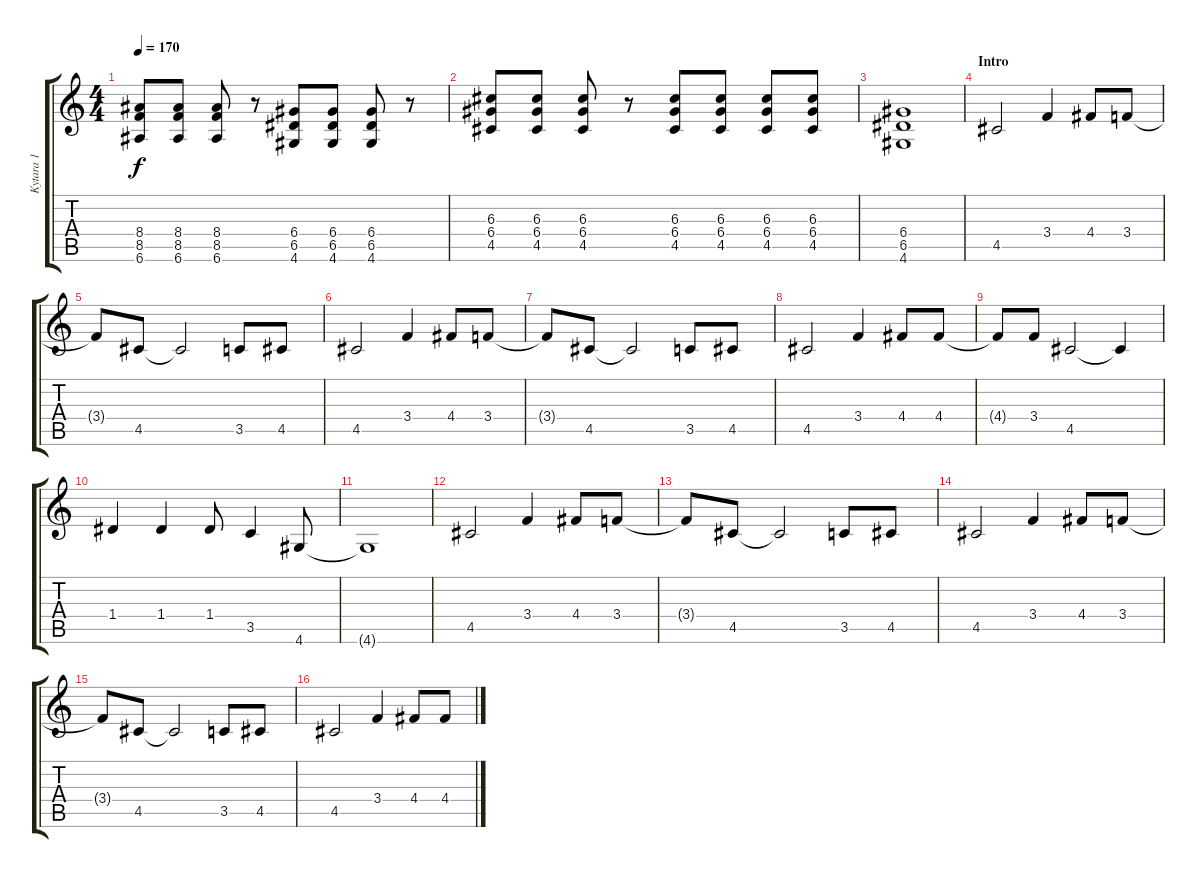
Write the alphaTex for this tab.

\track ("Kytara 1" "Kytara 1") {instrument distortionguitar}
\staff {score tabs}
\tuning (E4 B3 G3 D3 A2 E2) {hide}
\ts (4 4)
\tempo 170
\clef g2
\ks c
(8.4 8.5 6.6).8{dy f} (8.4 8.5 6.6).8 (8.4 8.5 6.6).8 r.8 (6.4 6.5 4.6).8 (6.4 6.5 4.6).8 (6.4 6.5 4.6).8 r.8 |
(6.3 6.4 4.5).8 (6.3 6.4 4.5).8 (6.3 6.4 4.5).8 r.8 (6.3 6.4 4.5).8 (6.3 6.4 4.5).8 (6.3 6.4 4.5).8 (6.3 6.4 4.5).8 |
(6.4 6.5 4.6).1 |
\section ("" "Intro")
4.5.2 3.4.4 4.4.8 3.4.8 |
3.4{t}.8 4.5.8 4.5{t}.2 3.5.8 4.5.8 |
4.5.2 3.4.4 4.4.8 3.4.8 |
3.4{t}.8 4.5.8 4.5{t}.2 3.5.8 4.5.8 |
4.5.2 3.4.4 4.4.8 4.4.8 |
4.4{t}.8 3.4.8 4.5.2 4.5{t}.4 |
1.4.4 1.4.4 1.4.8 3.5.4 4.6.8 |
4.6{t}.1 |
4.5.2 3.4.4 4.4.8 3.4.8 |
3.4{t}.8 4.5.8 4.5{t}.2 3.5.8 4.5.8 |
4.5.2 3.4.4 4.4.8 3.4.8 |
3.4{t}.8 4.5.8 4.5{t}.2 3.5.8 4.5.8 |
4.5.2 3.4.4 4.4.8 4.4.8
